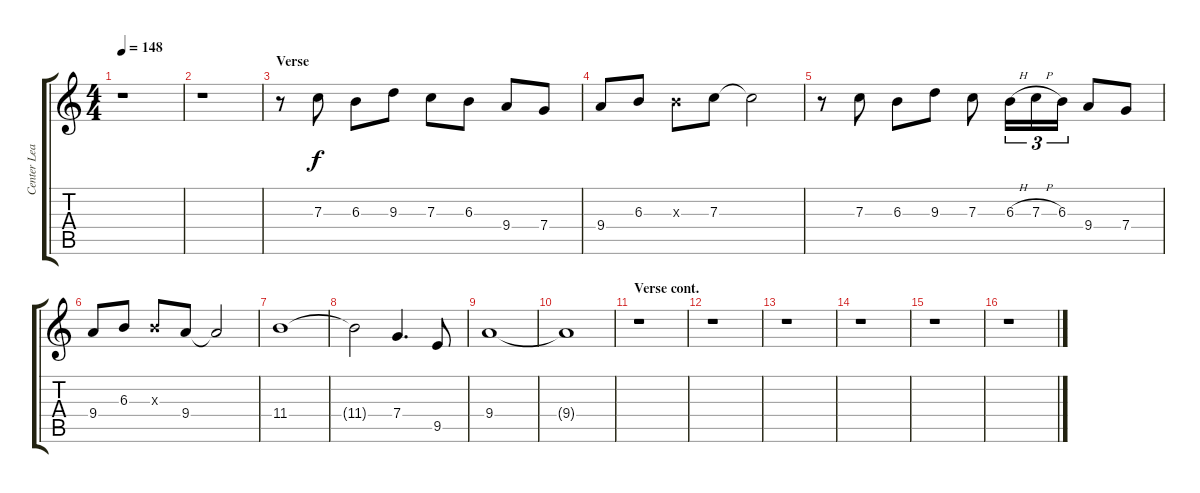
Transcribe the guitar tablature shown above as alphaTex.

\track ("Center Lead 2" "Center Lea") {instrument overdrivenguitar}
\staff {score tabs}
\tuning (D4 A3 F3 C3 G2 C2) {hide}
\ts (4 4)
\tempo 148
\clef g2
\ks aminor
r.1{dy f} |
r.1 |
\section ("" "Verse")
r.8 7.3.8 6.3.8 9.3.8 7.3.8 6.3.8 9.4.8 7.4.8 |
9.4.8 6.3.8 6.3{x}.8 7.3.8 7.3{t}.2 |
r.8 7.3.8 6.3.8 9.3.8 7.3.8 6.3{h}.16{tu (3 2)} 7.3{h}.16{tu (3 2)} 6.3.16{tu (3 2)} 9.4.8 7.4.8 |
9.4.8 6.3.8 6.3{x}.8 9.4.8 9.4{t}.2 |
11.4.1 |
11.4{t}.2 7.4.4{d} 9.5.8 |
9.4.1 |
9.4{t}.1 |
\section ("" "Verse cont.")
r.1 |
r.1 |
r.1 |
r.1 |
r.1 |
r.1
